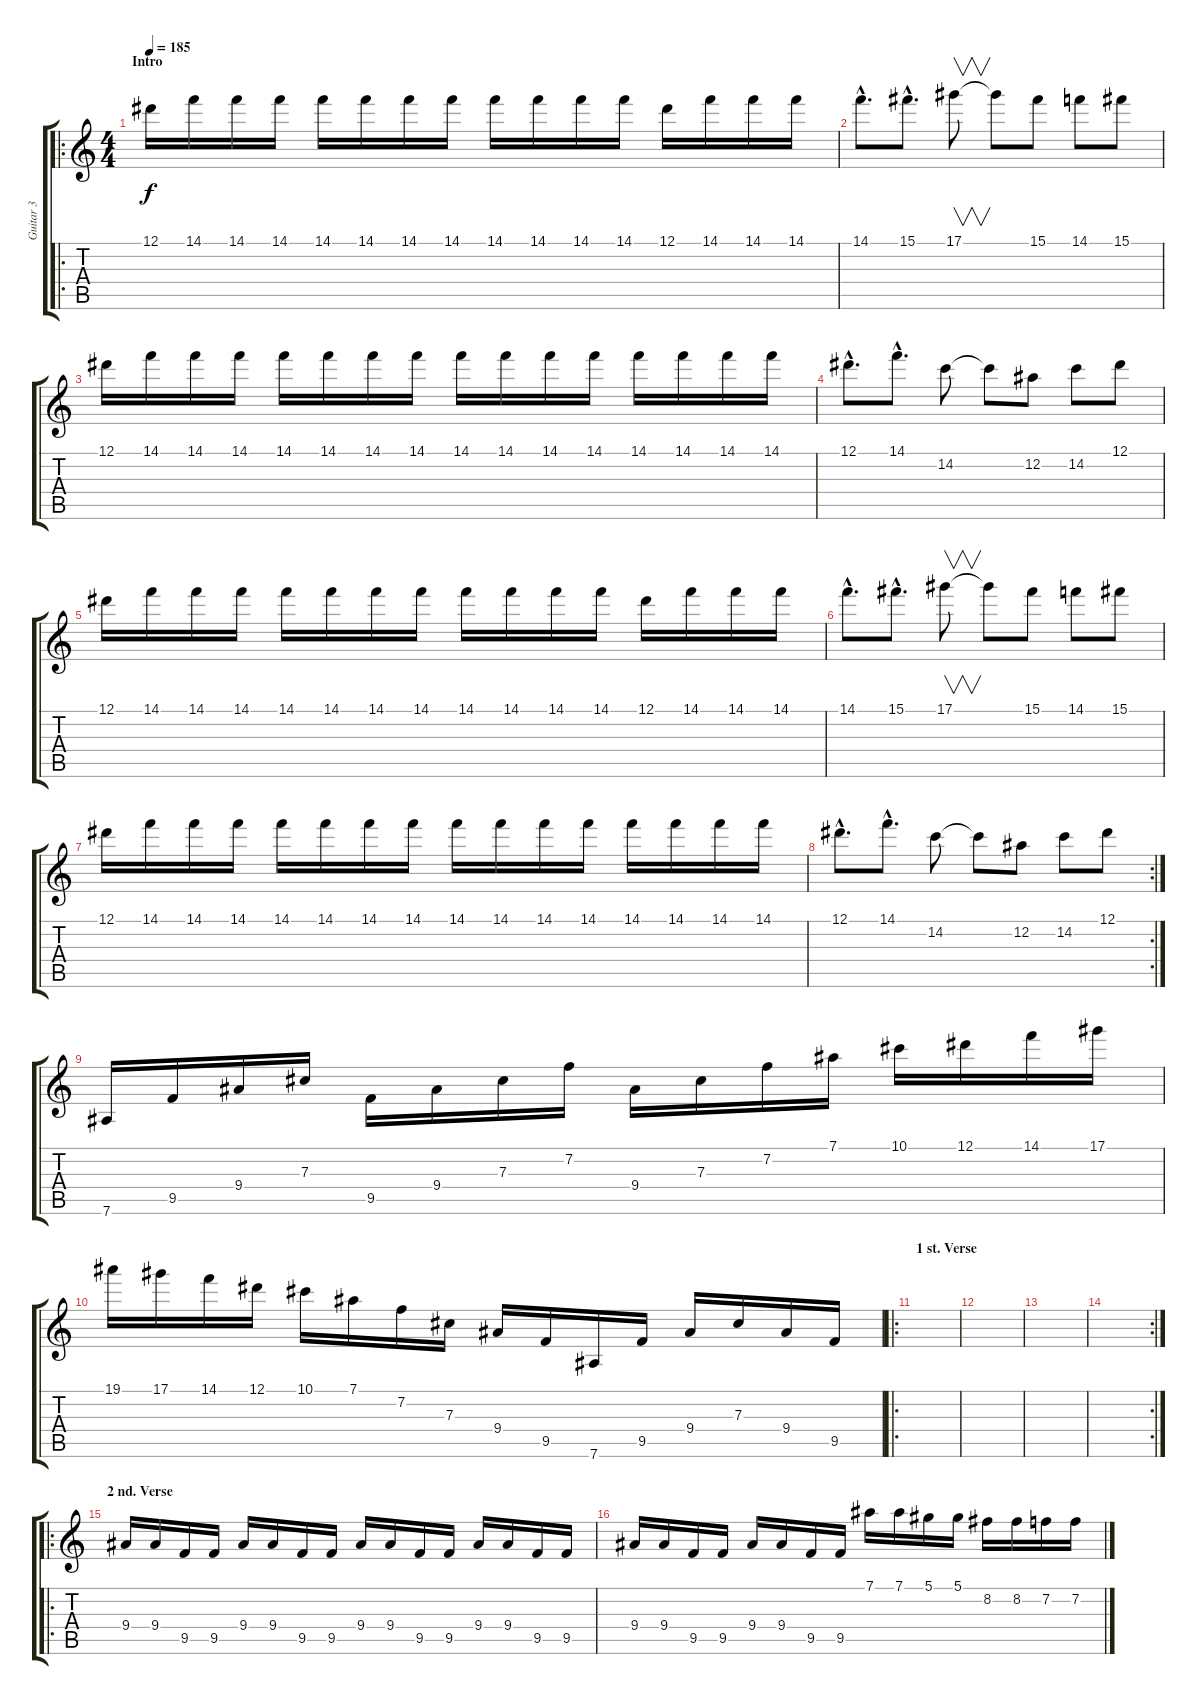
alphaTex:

\track ("Guitar 3" "Guitar 3") {instrument distortionguitar}
\staff {score tabs}
\tuning (Eb4 Bb3 Gb3 Db3 Ab2 Eb2) {hide}
\ro
\ts (4 4)
\section ("" "Intro")
\tempo 185
\clef g2
\ks c
12.1.16{dy f instrument distortionguitar} 14.1.16 14.1.16 14.1.16 14.1.16 14.1.16 14.1.16 14.1.16 14.1.16 14.1.16 14.1.16 14.1.16 12.1.16 14.1.16 14.1.16 14.1.16 |
14.1{hac}.8{d} 15.1{hac}.8{d} 17.1.8{v} 17.1{t}.8 15.1.8 14.1.8 15.1.8 |
12.1.16 14.1.16 14.1.16 14.1.16 14.1.16 14.1.16 14.1.16 14.1.16 14.1.16 14.1.16 14.1.16 14.1.16 14.1.16 14.1.16 14.1.16 14.1.16 |
12.1{hac}.8{d} 14.1{hac}.8{d} 14.2.8 14.2{t}.8 12.2.8 14.2.8 12.1.8 |
12.1.16 14.1.16 14.1.16 14.1.16 14.1.16 14.1.16 14.1.16 14.1.16 14.1.16 14.1.16 14.1.16 14.1.16 12.1.16 14.1.16 14.1.16 14.1.16 |
14.1{hac}.8{d} 15.1{hac}.8{d} 17.1.8{v} 17.1{t}.8 15.1.8 14.1.8 15.1.8 |
12.1.16 14.1.16 14.1.16 14.1.16 14.1.16 14.1.16 14.1.16 14.1.16 14.1.16 14.1.16 14.1.16 14.1.16 14.1.16 14.1.16 14.1.16 14.1.16 |
\rc 2
12.1{hac}.8{d} 14.1{hac}.8{d} 14.2.8 14.2{t}.8 12.2.8 14.2.8 12.1.8 |
7.6.16 9.5.16 9.4.16 7.3.16 9.5.16 9.4.16 7.3.16 7.2.16 9.4.16 7.3.16 7.2.16 7.1.16 10.1.16 12.1.16 14.1.16 17.1.16 |
19.1.16 17.1.16 14.1.16 12.1.16 10.1.16 7.1.16 7.2.16 7.3.16 9.4.16 9.5.16 7.6.16 9.5.16 9.4.16 7.3.16 9.4.16 9.5.16 |
\ro
\section ("" "1 st. Verse")
|
|
|
\rc 2
|
\ro
\section ("" "2 nd. Verse")
9.4.16 9.4.16 9.5.16 9.5.16 9.4.16 9.4.16 9.5.16 9.5.16 9.4.16 9.4.16 9.5.16 9.5.16 9.4.16 9.4.16 9.5.16 9.5.16 |
9.4.16 9.4.16 9.5.16 9.5.16 9.4.16 9.4.16 9.5.16 9.5.16 7.1.16 7.1.16 5.1.16 5.1.16 8.2.16 8.2.16 7.2.16 7.2.16
